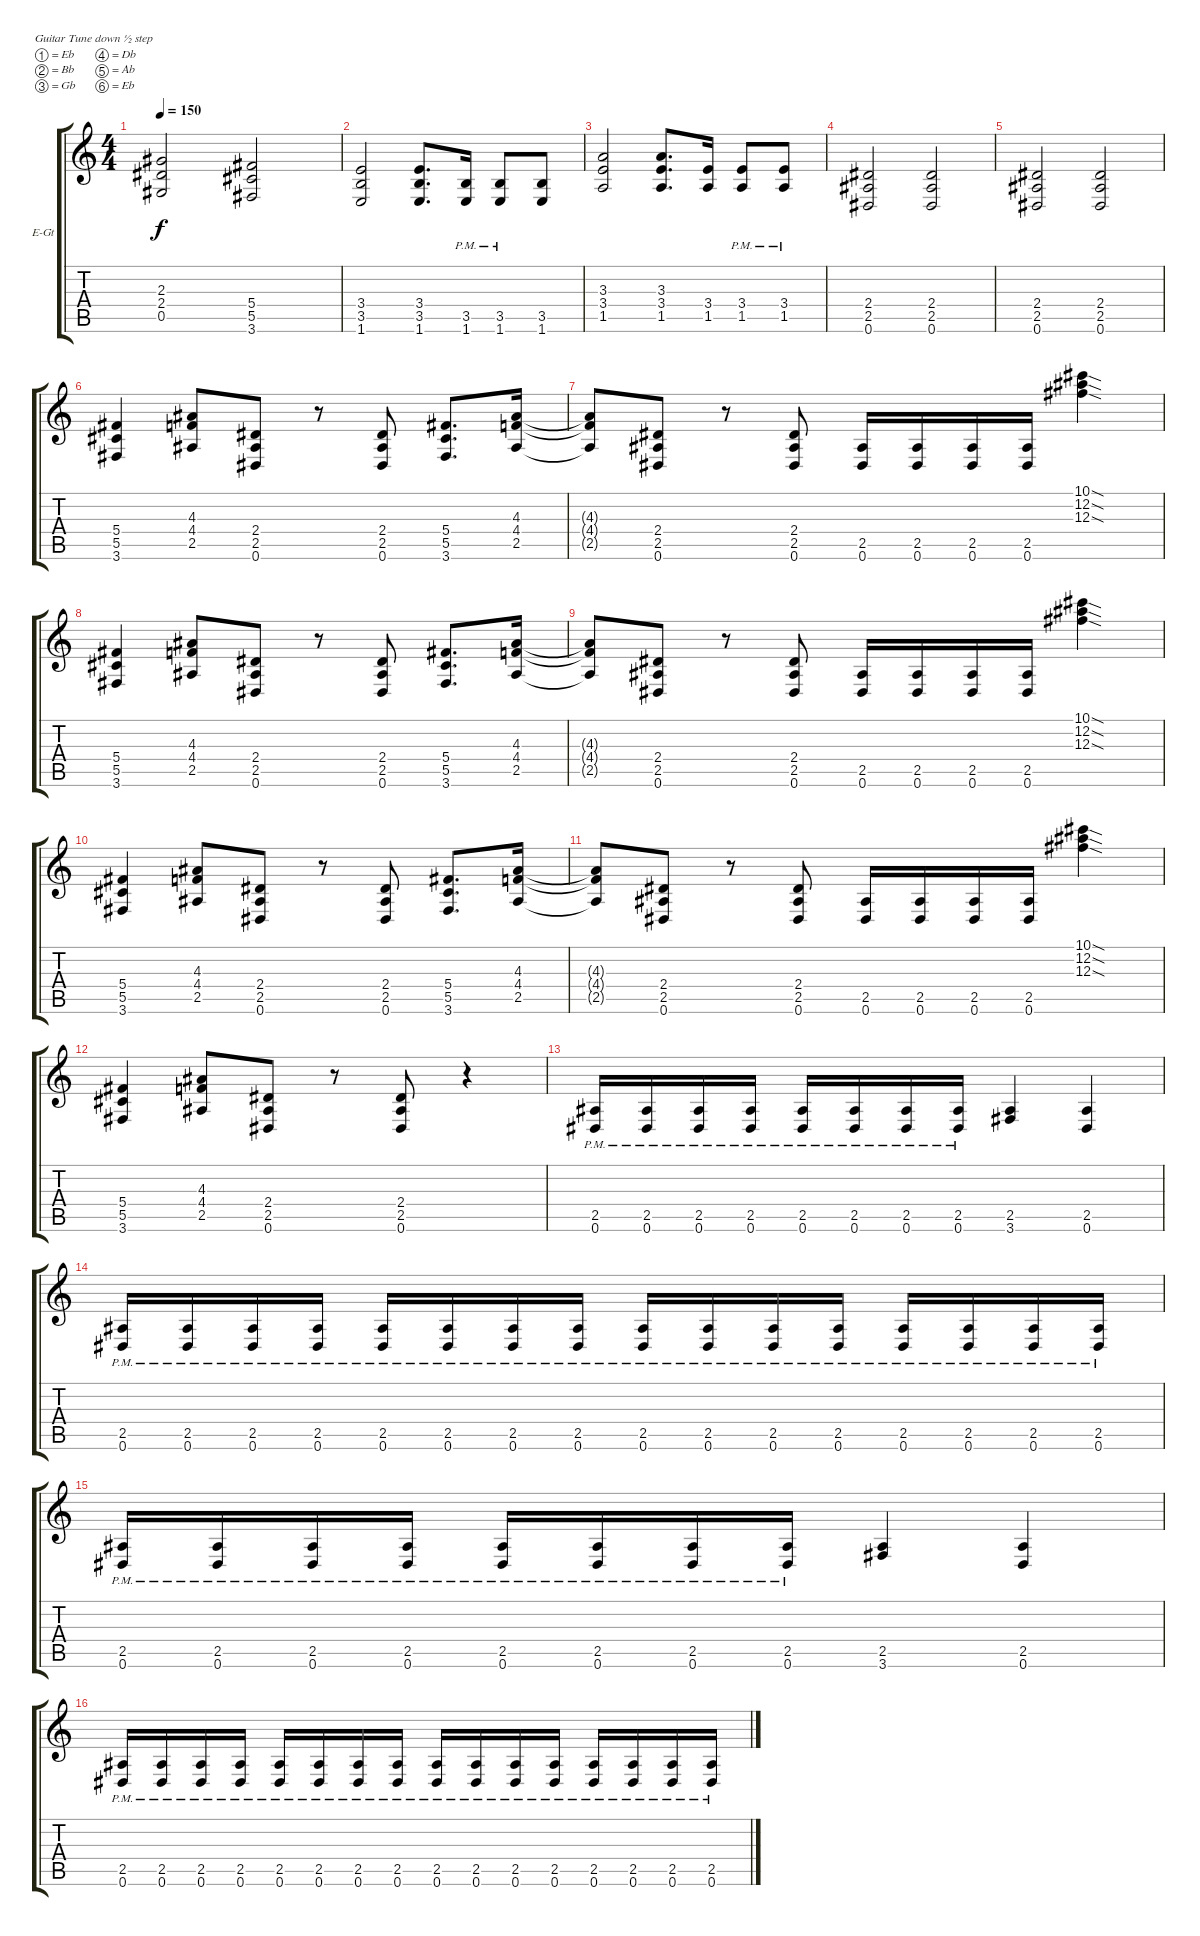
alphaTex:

\defaultSystemsLayout 4
\bracketExtendMode groupsimilarinstruments
\firstSystemTrackNameOrientation horizontal
\otherSystemsTrackNameOrientation horizontal
\track ("Tim Millar" "E-Gt") {instrument distortionguitar}
\staff {score tabs}
\tuning (Eb4 Bb3 Gb3 Db3 Ab2 Eb2)
\ts (4 4)
\tempo 150
\clef g2
\ks c
(0.5 2.4 2.3).2{dy f} (5.4 5.5 3.6).2 |
(1.6 3.5 3.4).2 (3.4 3.5 1.6).8{d} (1.6{pm} 3.5).16 (3.5 1.6{pm}).8 (3.5 1.6).8 |
(1.5 3.4 3.3).2 (3.4 1.5 3.3).8{d} (1.5 3.4).16 (1.5{pm} 3.4{pm}).8 (1.5 3.4{pm}).8 |
(2.5 0.6 2.4).2 (2.4 2.5 0.6).2 |
(0.6 2.5 2.4).2 (2.4 2.5 0.6).2 |
(3.6 5.5 5.4).4 (4.4 4.3 2.5).8 (2.5 0.6 2.4).8 r.8 (2.4 2.5 0.6).8 (3.6 5.5 5.4).8{d} (4.3 4.4 2.5).16 |
(4.3{t} 4.4{t} 2.5{t}).8 (0.6 2.5 2.4).8 r.8 (2.4 2.5 0.6).8 (0.6 2.5).16 (0.6 2.5).16 (0.6 2.5).16 (0.6 2.5).16 (12.3{sod} 12.2{sod} 10.1{sod}).4 |
(3.6 5.5 5.4).4 (4.4 4.3 2.5).8 (2.5 0.6 2.4).8 r.8 (2.4 2.5 0.6).8 (3.6 5.5 5.4).8{d} (4.3 4.4 2.5).16 |
(4.3{t} 4.4{t} 2.5{t}).8 (0.6 2.5 2.4).8 r.8 (2.4 2.5 0.6).8 (0.6 2.5).16 (0.6 2.5).16 (0.6 2.5).16 (0.6 2.5).16 (12.3{sod} 12.2{sod} 10.1{sod}).4 |
(3.6 5.5 5.4).4 (4.4 4.3 2.5).8 (2.5 0.6 2.4).8 r.8 (2.4 2.5 0.6).8 (3.6 5.5 5.4).8{d} (4.3 4.4 2.5).16 |
(4.3{t} 4.4{t} 2.5{t}).8 (0.6 2.5 2.4).8 r.8 (2.4 2.5 0.6).8 (0.6 2.5).16 (0.6 2.5).16 (0.6 2.5).16 (0.6 2.5).16 (12.3{sod} 12.2{sod} 10.1{sod}).4 |
(3.6 5.5 5.4).4 (4.4 4.3 2.5).8 (2.5 0.6 2.4).8 r.8 (0.6 2.5 2.4).8 r.4 |
(2.5{pm} 0.6{pm}).16 (2.5{pm} 0.6{pm}).16 (2.5{pm} 0.6{pm}).16 (2.5{pm} 0.6{pm}).16 (2.5{pm} 0.6{pm}).16 (2.5{pm} 0.6{pm}).16 (2.5{pm} 0.6{pm}).16 (2.5{pm} 0.6{pm}).16 (2.5 3.6).4 (2.5 0.6).4 |
(2.5{pm} 0.6{pm}).16 (2.5{pm} 0.6{pm}).16 (2.5{pm} 0.6{pm}).16 (2.5{pm} 0.6{pm}).16 (2.5{pm} 0.6{pm}).16 (2.5{pm} 0.6{pm}).16 (2.5{pm} 0.6{pm}).16 (2.5{pm} 0.6{pm}).16 (2.5{pm} 0.6{pm}).16 (2.5{pm} 0.6{pm}).16 (2.5{pm} 0.6{pm}).16 (2.5{pm} 0.6{pm}).16 (2.5{pm} 0.6{pm}).16 (2.5{pm} 0.6{pm}).16 (2.5{pm} 0.6{pm}).16 (2.5{pm} 0.6{pm}).16 |
(2.5{pm} 0.6{pm}).16 (2.5{pm} 0.6{pm}).16 (2.5{pm} 0.6{pm}).16 (2.5{pm} 0.6{pm}).16 (2.5{pm} 0.6{pm}).16 (2.5{pm} 0.6{pm}).16 (2.5{pm} 0.6{pm}).16 (2.5{pm} 0.6{pm}).16 (2.5 3.6).4 (2.5 0.6).4 |
(2.5{pm} 0.6{pm}).16 (2.5{pm} 0.6{pm}).16 (2.5{pm} 0.6{pm}).16 (2.5{pm} 0.6{pm}).16 (2.5{pm} 0.6{pm}).16 (2.5{pm} 0.6{pm}).16 (2.5{pm} 0.6{pm}).16 (2.5{pm} 0.6{pm}).16 (2.5{pm} 0.6{pm}).16 (2.5{pm} 0.6{pm}).16 (2.5{pm} 0.6{pm}).16 (2.5{pm} 0.6{pm}).16 (2.5{pm} 0.6{pm}).16 (2.5{pm} 0.6{pm}).16 (2.5{pm} 0.6{pm}).16 (2.5{pm} 0.6{pm}).16
